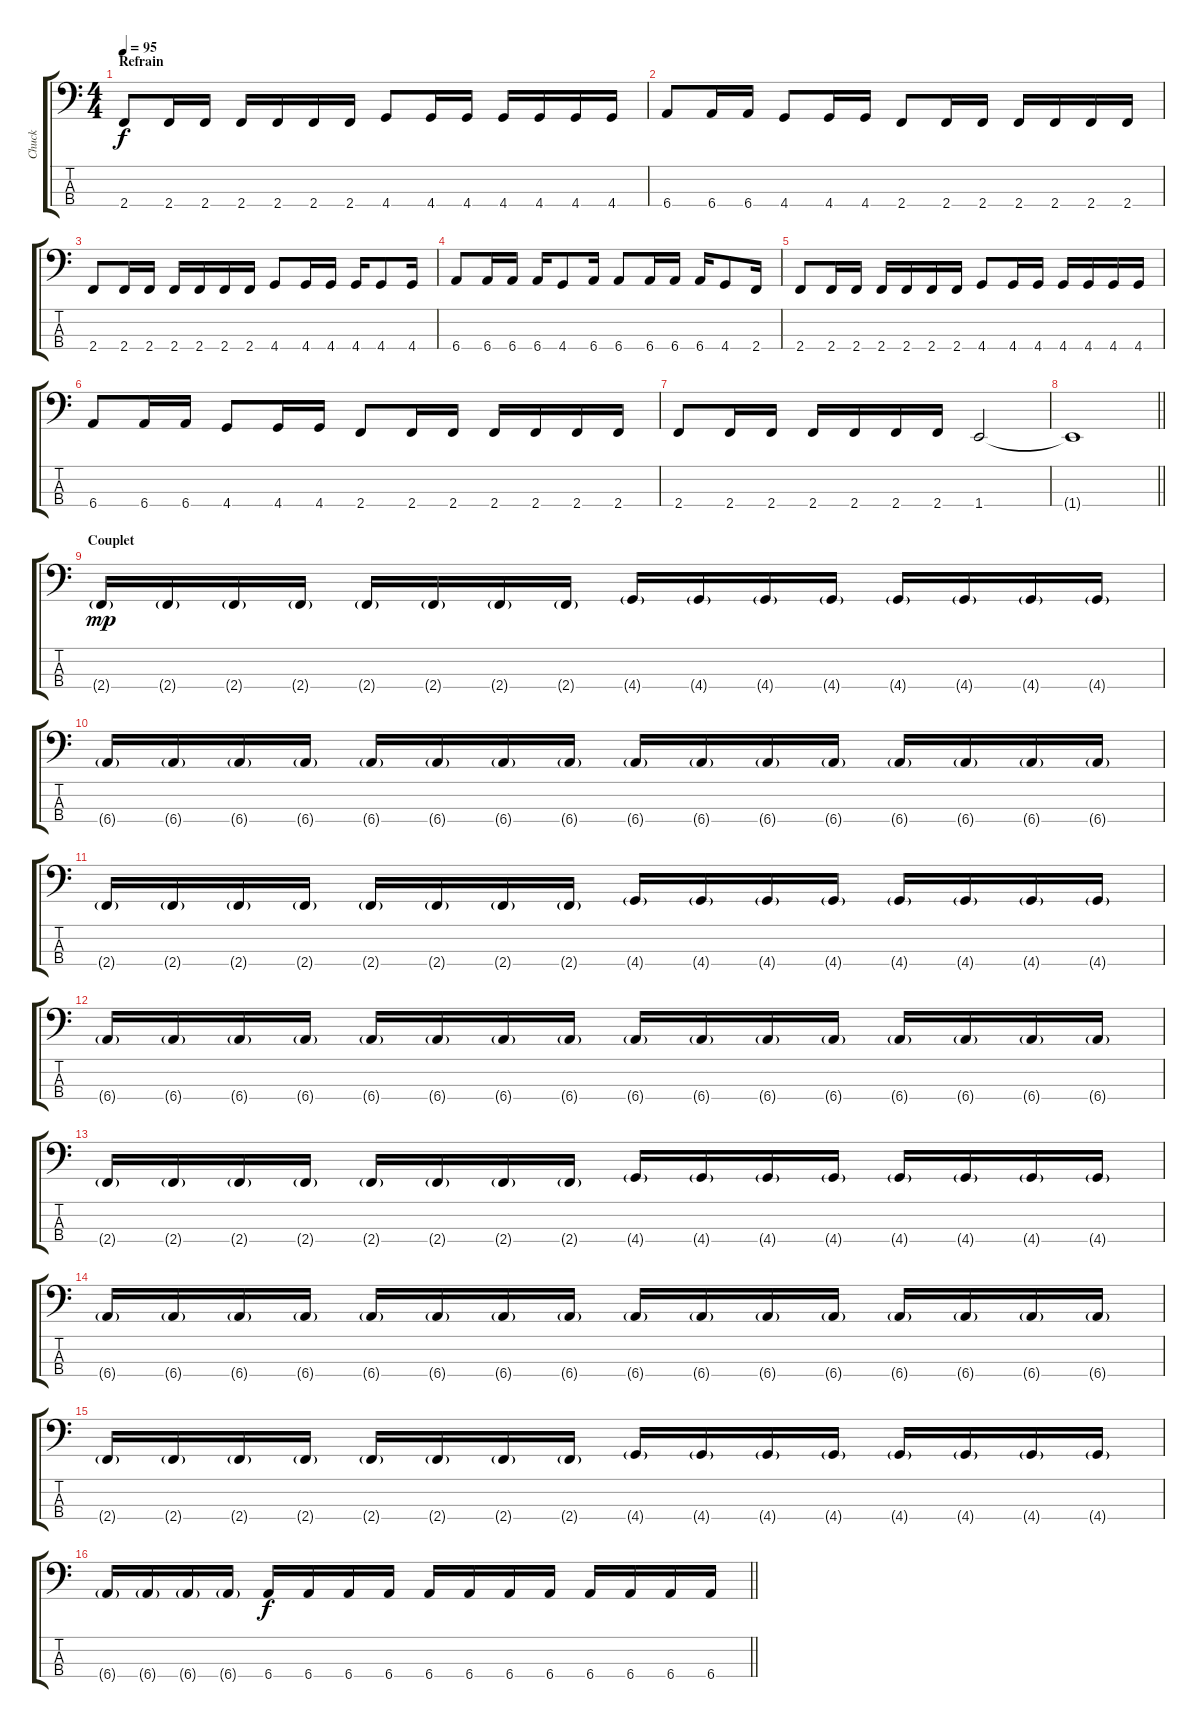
\track ("Chuck" "Chuck") {instrument electricbasspick}
\staff {score tabs}
\tuning (Gb2 Db2 Ab1 Eb1) {hide}
\ts (4 4)
\section ("" "Refrain")
\tempo 95
\clef f4
\ks c
2.4.8{dy f} 2.4.16 2.4.16 2.4.16 2.4.16 2.4.16 2.4.16 4.4.8 4.4.16 4.4.16 4.4.16 4.4.16 4.4.16 4.4.16 |
6.4.8 6.4.16 6.4.16 4.4.8 4.4.16 4.4.16 2.4.8 2.4.16 2.4.16 2.4.16 2.4.16 2.4.16 2.4.16 |
2.4.8 2.4.16 2.4.16 2.4.16 2.4.16 2.4.16 2.4.16 4.4.8 4.4.16 4.4.16 4.4.16 4.4.8 4.4.16 |
6.4.8 6.4.16 6.4.16 6.4.16 4.4.8 6.4.16 6.4.8 6.4.16 6.4.16 6.4.16 4.4.8 2.4.16 |
2.4.8 2.4.16 2.4.16 2.4.16 2.4.16 2.4.16 2.4.16 4.4.8 4.4.16 4.4.16 4.4.16 4.4.16 4.4.16 4.4.16 |
6.4.8 6.4.16 6.4.16 4.4.8 4.4.16 4.4.16 2.4.8 2.4.16 2.4.16 2.4.16 2.4.16 2.4.16 2.4.16 |
2.4.8 2.4.16 2.4.16 2.4.16 2.4.16 2.4.16 2.4.16 1.4.2 |
\barLineRight lightlight
1.4{t}.1 |
\section ("" "Couplet")
2.4{g}.16{dy mp} 2.4{g}.16 2.4{g}.16 2.4{g}.16 2.4{g}.16 2.4{g}.16 2.4{g}.16 2.4{g}.16 4.4{g}.16 4.4{g}.16 4.4{g}.16 4.4{g}.16 4.4{g}.16 4.4{g}.16 4.4{g}.16 4.4{g}.16 |
6.4{g}.16 6.4{g}.16 6.4{g}.16 6.4{g}.16 6.4{g}.16 6.4{g}.16 6.4{g}.16 6.4{g}.16 6.4{g}.16 6.4{g}.16 6.4{g}.16 6.4{g}.16 6.4{g}.16 6.4{g}.16 6.4{g}.16 6.4{g}.16 |
2.4{g}.16 2.4{g}.16 2.4{g}.16 2.4{g}.16 2.4{g}.16 2.4{g}.16 2.4{g}.16 2.4{g}.16 4.4{g}.16 4.4{g}.16 4.4{g}.16 4.4{g}.16 4.4{g}.16 4.4{g}.16 4.4{g}.16 4.4{g}.16 |
6.4{g}.16 6.4{g}.16 6.4{g}.16 6.4{g}.16 6.4{g}.16 6.4{g}.16 6.4{g}.16 6.4{g}.16 6.4{g}.16 6.4{g}.16 6.4{g}.16 6.4{g}.16 6.4{g}.16 6.4{g}.16 6.4{g}.16 6.4{g}.16 |
2.4{g}.16 2.4{g}.16 2.4{g}.16 2.4{g}.16 2.4{g}.16 2.4{g}.16 2.4{g}.16 2.4{g}.16 4.4{g}.16 4.4{g}.16 4.4{g}.16 4.4{g}.16 4.4{g}.16 4.4{g}.16 4.4{g}.16 4.4{g}.16 |
6.4{g}.16 6.4{g}.16 6.4{g}.16 6.4{g}.16 6.4{g}.16 6.4{g}.16 6.4{g}.16 6.4{g}.16 6.4{g}.16 6.4{g}.16 6.4{g}.16 6.4{g}.16 6.4{g}.16 6.4{g}.16 6.4{g}.16 6.4{g}.16 |
2.4{g}.16 2.4{g}.16 2.4{g}.16 2.4{g}.16 2.4{g}.16 2.4{g}.16 2.4{g}.16 2.4{g}.16 4.4{g}.16 4.4{g}.16 4.4{g}.16 4.4{g}.16 4.4{g}.16 4.4{g}.16 4.4{g}.16 4.4{g}.16 |
\barLineRight lightlight
6.4{g}.16 6.4{g}.16 6.4{g}.16 6.4{g}.16 6.4.16{dy f} 6.4.16 6.4.16 6.4.16 6.4.16 6.4.16 6.4.16 6.4.16 6.4.16 6.4.16 6.4.16 6.4.16
